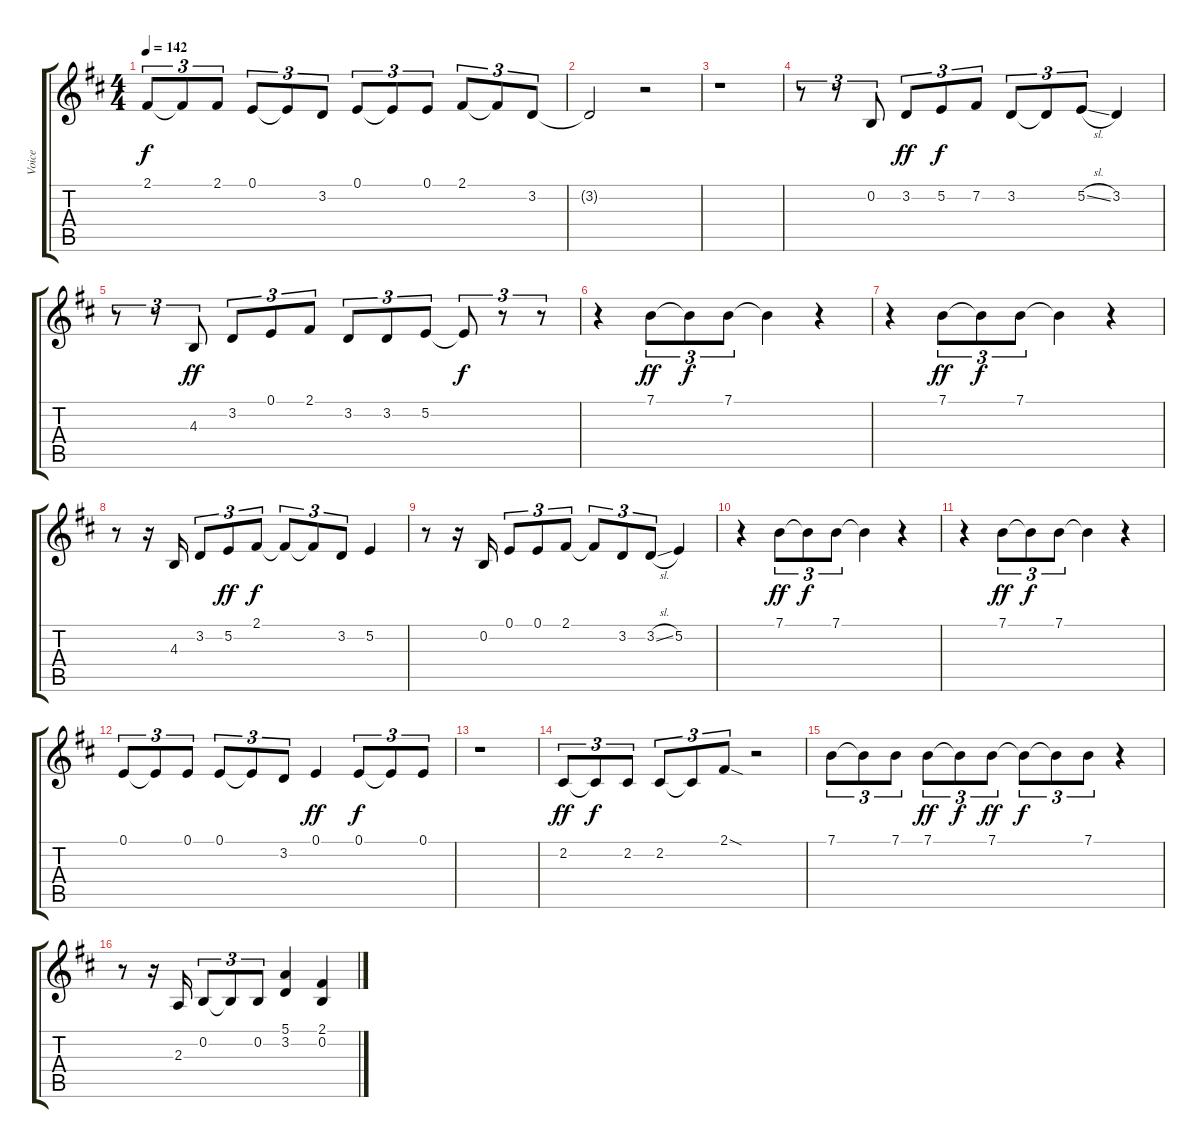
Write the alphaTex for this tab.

\track ("Voice" "Voice") {instrument lead5charang}
\staff {score tabs}
\tuning (E4 B3 G3 D3 A2 E2) {hide}
\ts (4 4)
\tempo 142
\clef g2
\ks bminor
2.1.8{tu (3 2) dy f} 2.1{t}.8{tu (3 2)} 2.1.8{tu (3 2)} 0.1.8{tu (3 2)} 0.1{t}.8{tu (3 2)} 3.2.8{tu (3 2)} 0.1.8{tu (3 2)} 0.1{t}.8{tu (3 2)} 0.1.8{tu (3 2)} 2.1.8{tu (3 2)} 2.1{t}.8{tu (3 2)} 3.2.8{tu (3 2)} |
3.2{t}.2 r.2 |
r.1 |
r.8{tu (3 2)} r.8{tu (3 2)} 0.2.8{tu (3 2)} 3.2.8{tu (3 2) dy ff} 5.2.8{tu (3 2) dy f} 7.2.8{tu (3 2)} 3.2.8{tu (3 2)} 3.2{t}.8{tu (3 2)} 5.2{sl}.8{tu (3 2)} 3.2.4 |
r.8{tu (3 2)} r.8{tu (3 2)} 4.3.8{tu (3 2) dy ff} 3.2.8{tu (3 2)} 0.1.8{tu (3 2)} 2.1.8{tu (3 2)} 3.2.8{tu (3 2)} 3.2.8{tu (3 2)} 5.2.8{tu (3 2)} 5.2{t}.8{tu (3 2) dy f} r.8{tu (3 2)} r.8{tu (3 2)} |
r.4 7.1.8{tu (3 2) dy ff} 7.1{t}.8{tu (3 2) dy f} 7.1.8{tu (3 2)} 7.1{t}.4 r.4 |
r.4 7.1.8{tu (3 2) dy ff} 7.1{t}.8{tu (3 2) dy f} 7.1.8{tu (3 2)} 7.1{t}.4 r.4 |
r.8 r.16 4.3.16 3.2.8{tu (3 2)} 5.2.8{tu (3 2) dy ff} 2.1.8{tu (3 2) dy f} 2.1{t}.8{tu (3 2)} 2.1{t}.8{tu (3 2)} 3.2.8{tu (3 2)} 5.2.4 |
r.8 r.16 0.2.16 0.1.8{tu (3 2)} 0.1.8{tu (3 2)} 2.1.8{tu (3 2)} 2.1{t}.8{tu (3 2)} 3.2.8{tu (3 2)} 3.2{sl}.8{tu (3 2)} 5.2.4 |
r.4 7.1.8{tu (3 2) dy ff} 7.1{t}.8{tu (3 2) dy f} 7.1.8{tu (3 2)} 7.1{t}.4 r.4 |
r.4 7.1.8{tu (3 2) dy ff} 7.1{t}.8{tu (3 2) dy f} 7.1.8{tu (3 2)} 7.1{t}.4 r.4 |
0.1.8{tu (3 2)} 0.1{t}.8{tu (3 2)} 0.1.8{tu (3 2)} 0.1.8{tu (3 2)} 0.1{t}.8{tu (3 2)} 3.2.8{tu (3 2)} 0.1.4{dy ff} 0.1.8{tu (3 2) dy f} 0.1{t}.8{tu (3 2)} 0.1.8{tu (3 2)} |
r.1 |
2.2.8{tu (3 2) dy ff} 2.2{t}.8{tu (3 2) dy f} 2.2.8{tu (3 2)} 2.2.8{tu (3 2)} 2.2{t}.8{tu (3 2)} 2.1{sod}.8{tu (3 2)} r.2 |
7.1.8{tu (3 2)} 7.1{t}.8{tu (3 2)} 7.1.8{tu (3 2)} 7.1.8{tu (3 2) dy ff} 7.1{t}.8{tu (3 2) dy f} 7.1.8{tu (3 2) dy ff} 7.1{t}.8{tu (3 2) dy f} 7.1{t}.8{tu (3 2)} 7.1.8{tu (3 2)} r.4 |
r.8 r.16 2.3.16 0.2.8{tu (3 2)} 0.2{t}.8{tu (3 2)} 0.2.8{tu (3 2)} (5.1 3.2).4 (2.1 0.2).4
